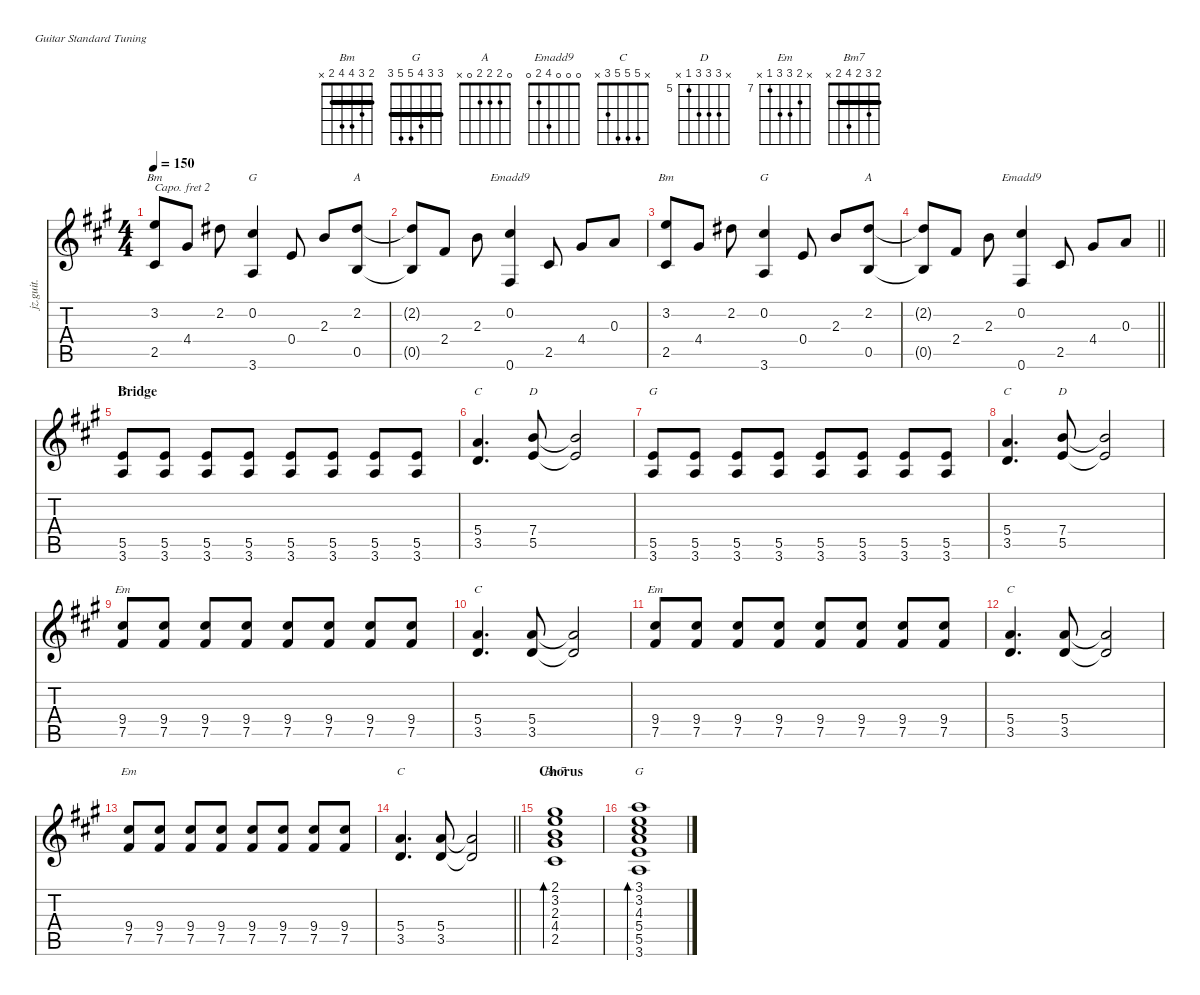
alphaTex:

\defaultSystemsLayout 4
\hideDynamics
\bracketExtendMode nobrackets
\otherSystemsTrackNameOrientation horizontal
\track ("2nd Guitar" "jz.guit.") {instrument electricguitarjazz}
\staff {score tabs}
\capo 2
\tuning (E4 B3 G3 D3 A2 E2)
\chord ("Bm" 2 3 4 4 2 x) {barre 2}
\chord ("G" x x x x x x)
\chord ("A" 0 2 2 2 0 x)
\chord ("Emadd9" 0 0 0 4 2 0)
\chord ("G" 3 3 4 5 5 3) {barre (3 3)}
\chord ("C" x 5 5 5 3 x)
\chord ("D" x 7 7 7 5 x) {firstfret 5}
\chord ("Em" x 8 9 9 7 x) {firstfret 7}
\chord ("Bm7" 2 3 2 4 2 x) {barre (2 2)}
\ts (4 4)
\tempo 150
\clef g2
\ks a
(3.2{acc forcenatural} 2.5{acc #}).8{ch "Bm" dy f} 4.4{acc #}.8 2.2{acc #}.8 (0.2{acc #} 3.6{acc forcenatural}).4{ch "G"} 0.4{acc forcenatural}.8 2.3{acc forcenatural}.8 (2.2{acc #} 0.5{acc forcenatural}).8{ch "A"} |
(2.2{t acc #} 0.5{t acc forcenatural}).8 2.4{acc #}.8 2.3{acc forcenatural}.8 (0.2{acc #} 0.6{acc #}).4{ch "Emadd9"} 2.5{acc #}.8 4.4{acc #}.8 0.3{acc forcenatural}.8 |
(3.2{acc forcenatural} 2.5{acc #}).8{ch "Bm"} 4.4{acc #}.8 2.2{acc #}.8 (0.2{acc #} 3.6{acc forcenatural}).4{ch "G"} 0.4{acc forcenatural}.8 2.3{acc forcenatural}.8 (2.2{acc #} 0.5{acc forcenatural}).8{ch "A"} |
\barLineRight lightlight
(2.2{t acc #} 0.5{t acc forcenatural}).8 2.4{acc #}.8 2.3{acc forcenatural}.8 (0.2{acc #} 0.6{acc #}).4{ch "Emadd9"} 2.5{acc #}.8 4.4{acc #}.8 0.3{acc forcenatural}.8 |
\section ("" "Bridge")
(5.5{acc forcenatural} 3.6{acc forcenatural}).8{ch "G"} (5.5{acc forcenatural} 3.6{acc forcenatural}).8 (5.5{acc forcenatural} 3.6{acc forcenatural}).8 (5.5{acc forcenatural} 3.6{acc forcenatural}).8 (5.5{acc forcenatural} 3.6{acc forcenatural}).8 (5.5{acc forcenatural} 3.6{acc forcenatural}).8 (5.5{acc forcenatural} 3.6{acc forcenatural}).8 (5.5{acc forcenatural} 3.6{acc forcenatural}).8 |
(5.4{acc forcenatural} 3.5{acc forcenatural}).4{d ch "C"} (7.4{acc forcenatural} 5.5{acc forcenatural}).8{ch "D"} (7.4{t acc forcenatural} 5.5{t acc forcenatural}).2 |
(5.5{acc forcenatural} 3.6{acc forcenatural}).8{ch "G"} (5.5{acc forcenatural} 3.6{acc forcenatural}).8 (5.5{acc forcenatural} 3.6{acc forcenatural}).8 (5.5{acc forcenatural} 3.6{acc forcenatural}).8 (5.5{acc forcenatural} 3.6{acc forcenatural}).8 (5.5{acc forcenatural} 3.6{acc forcenatural}).8 (5.5{acc forcenatural} 3.6{acc forcenatural}).8 (5.5{acc forcenatural} 3.6{acc forcenatural}).8 |
(5.4{acc forcenatural} 3.5{acc forcenatural}).4{d ch "C"} (7.4{acc forcenatural} 5.5{acc forcenatural}).8{ch "D"} (7.4{t acc forcenatural} 5.5{t acc forcenatural}).2 |
(9.4{acc #} 7.5{acc #}).8{ch "Em"} (9.4{acc #} 7.5{acc #}).8 (9.4{acc #} 7.5{acc #}).8 (9.4{acc #} 7.5{acc #}).8 (9.4{acc #} 7.5{acc #}).8 (9.4{acc #} 7.5{acc #}).8 (9.4{acc #} 7.5{acc #}).8 (9.4{acc #} 7.5{acc #}).8 |
(5.4{acc forcenatural} 3.5{acc forcenatural}).4{d ch "C"} (5.4{acc forcenatural} 3.5{acc forcenatural}).8 (5.4{t acc forcenatural} 3.5{t acc forcenatural}).2 |
(9.4{acc #} 7.5{acc #}).8{ch "Em"} (9.4{acc #} 7.5{acc #}).8 (9.4{acc #} 7.5{acc #}).8 (9.4{acc #} 7.5{acc #}).8 (9.4{acc #} 7.5{acc #}).8 (9.4{acc #} 7.5{acc #}).8 (9.4{acc #} 7.5{acc #}).8 (9.4{acc #} 7.5{acc #}).8 |
(5.4{acc forcenatural} 3.5{acc forcenatural}).4{d ch "C"} (5.4{acc forcenatural} 3.5{acc forcenatural}).8 (5.4{t acc forcenatural} 3.5{t acc forcenatural}).2 |
(9.4{acc #} 7.5{acc #}).8{ch "Em"} (9.4{acc #} 7.5{acc #}).8 (9.4{acc #} 7.5{acc #}).8 (9.4{acc #} 7.5{acc #}).8 (9.4{acc #} 7.5{acc #}).8 (9.4{acc #} 7.5{acc #}).8 (9.4{acc #} 7.5{acc #}).8 (9.4{acc #} 7.5{acc #}).8 |
\barLineRight lightlight
(5.4{acc forcenatural} 3.5{acc forcenatural}).4{d ch "C"} (5.4{acc forcenatural} 3.5{acc forcenatural}).8 (5.4{t acc forcenatural} 3.5{t acc forcenatural}).2 |
\section ("" "Chorus")
(2.1{acc #} 3.2{acc forcenatural} 2.3{acc forcenatural} 4.4{acc #} 2.5{acc #}).1{bd 240 ch "Bm7"} |
(3.1{acc forcenatural} 3.2{acc forcenatural} 4.3{acc #} 5.4{acc forcenatural} 5.5{acc forcenatural} 3.6{acc forcenatural}).1{bd 240 ch "G"}
